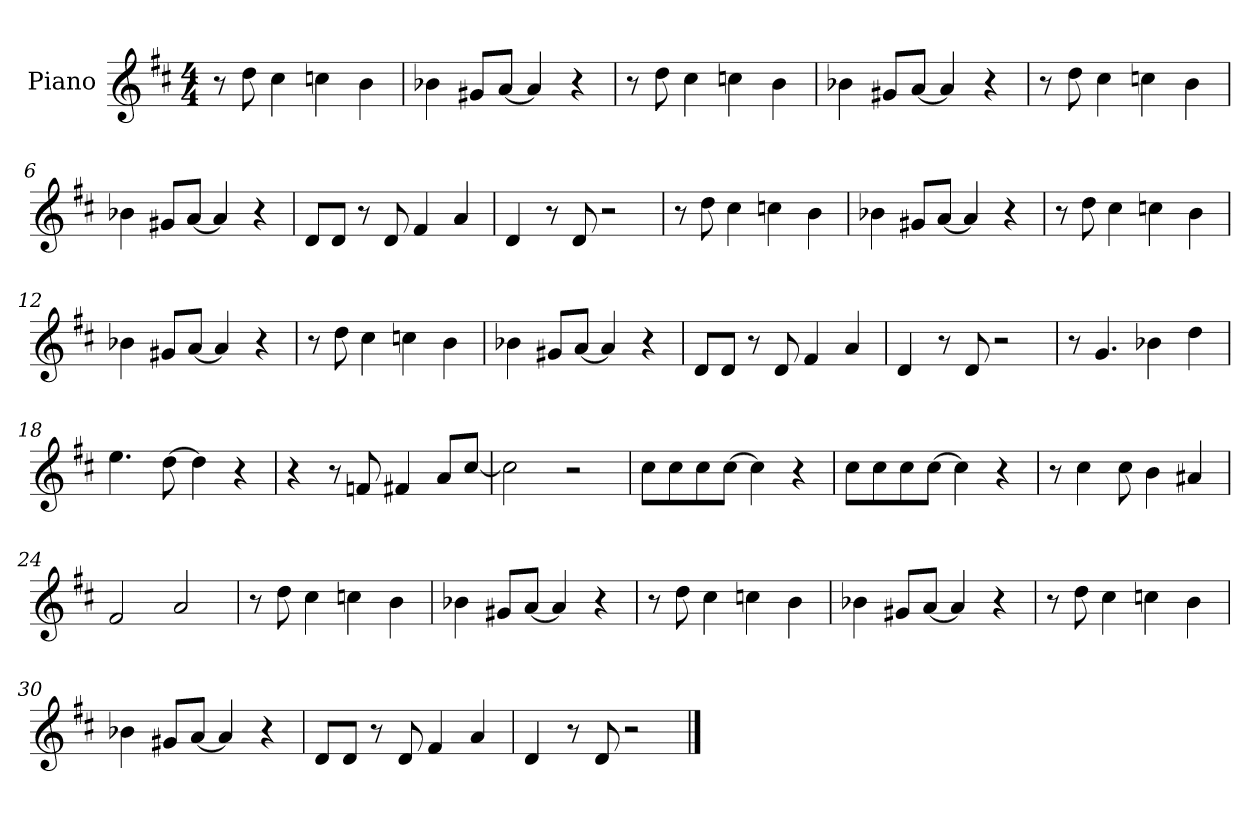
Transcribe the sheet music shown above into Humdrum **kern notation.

**kern
*part1
*staff1
*I"Piano
*I'Pno
*clefG2
*k[f#c#]
*D:
*M4/4
=1
8r
8dd\
4cc#\
4ccn\
4b\
=2
4b-X\
8g#X/L
[8a/J
4a/]
4r
=3
8r
8dd\
4cc#\
4ccn\
4b\
=4
4b-X\
8g#X/L
[8a/J
4a/]
4r
!!LO:LB:g=z
=5
8r
8dd\
4cc#\
4ccn\
4b\
=6
4b-X\
8g#X/L
[8a/J
4a/]
4r
=7
8d/L
8d/J
8r
8d/
4f#/
4a/
=8
4d/
8r
8d/
2r
!!LO:LB:g=z
=9
8r
8dd\
4cc#\
4ccn\
4b\
=10
4b-X\
8g#X/L
[8a/J
4a/]
4r
=11
8r
8dd\
4cc#\
4ccn\
4b\
=12
4b-X\
8g#X/L
[8a/J
4a/]
4r
!!LO:LB:g=z
=13
8r
8dd\
4cc#\
4ccn\
4b\
=14
4b-X\
8g#X/L
[8a/J
4a/]
4r
=15
8d/L
8d/J
8r
8d/
4f#/
4a/
=16
4d/
8r
8d/
2r
!!LO:LB:g=z
=17
8r
4.g/
4b-X\
4dd\
=18
4.ee\
[8dd\
4dd\]
4r
=19
4r
8r
8fn/
4f#X/
8a/L
[8cc#/J
=20
2cc#\]
2r
!!LO:LB:g=z
=21
8cc#\L
8cc#\
8cc#\
[8cc#\J
4cc#\]
4r
=22
8cc#\L
8cc#\
8cc#\
[8cc#\J
4cc#\]
4r
=23
8r
4cc#\
8cc#\
4b\
4a#X/
=24
2f#/
2a/
!!LO:LB:g=z
=25
8r
8dd\
4cc#\
4ccn\
4b\
=26
4b-X\
8g#X/L
[8a/J
4a/]
4r
=27
8r
8dd\
4cc#\
4ccn\
4b\
=28
4b-X\
8g#X/L
[8a/J
4a/]
4r
!!LO:LB:g=z
=29
8r
8dd\
4cc#\
4ccn\
4b\
=30
4b-X\
8g#X/L
[8a/J
4a/]
4r
=31
8d/L
8d/J
8r
8d/
4f#/
4a/
=32
4d/
8r
8d/
2r
==
*-
